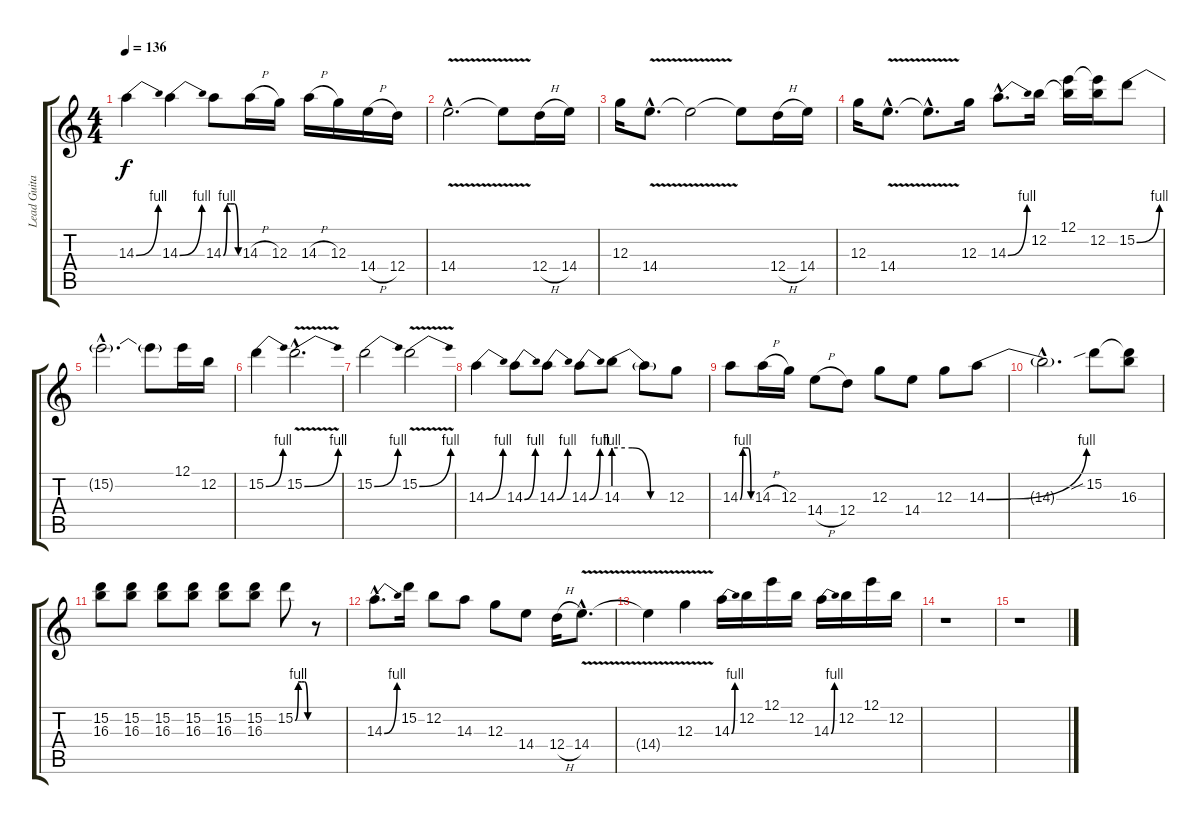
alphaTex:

\track ("Lead Guitar I" "Lead Guita") {instrument distortionguitar}
\staff {score tabs}
\tuning (E4 B3 G3 D3 A2 E2) {hide}
\ts (4 4)
\tempo 136
\clef g2
\ks c
14.3{be (bend 0 0 60 4)}.4{dy f} 14.3{be (bend 0 0 60 4)}.4 14.3{be (custom 0 0 15 4 30 4 45 4 60 0)}.8 14.3{h}.16 12.3.16 14.3{h}.16 12.3.16 14.4{h}.16 12.4.16 |
14.4{v hac}.2{d} 14.4{t}.8 12.4{h}.16 14.4.16 |
12.3.16 14.4{v hac}.8{d} 14.4{t}.2 14.4{t}.8 12.4{h}.16 14.4.16 |
12.3.16 14.4{v hac}.8{d} 14.4{hac t}.8{d} 12.3.16 14.3{be (bend 0 0 60 4) hac}.8{d} 12.2.16 (12.1 12.2{t}).16 (12.1{t} 12.2).16 15.2{be (bend 0 0 60 4)}.8 |
15.2{hac t}.2{d} 15.2{t}.8 12.1.16 12.2.16 |
15.2{be (bend 0 0 60 4)}.4 15.2{be (bend 0 0 60 4) v hac}.2{d} |
15.2{be (bend 0 0 60 4)}.2 15.2{be (bend 0 0 60 4) v}.2 |
14.3{be (bend 0 0 60 4)}.4 14.3{be (bend 0 0 60 4)}.8 14.3{be (bend 0 0 60 4)}.8 14.3{be (bend 0 0 60 4)}.8 14.3{be (custom 0 4 20 4 40 0 60 0)}.8 14.3{t}.8 12.3.8 |
14.3{be (custom 0 0 15 4 30 4 45 4 60 0)}.8 14.3{h}.16 12.3.16 14.4{h}.8 12.4.8 12.3.8 14.4.8 12.3.8 14.3{be (bend 0 0 60 4)}.8 |
14.3{hac t}.2{d} 15.2{sib}.8 (15.2{t} 16.3).8 |
(15.2 16.3).8 (15.2 16.3).8 (15.2 16.3).8 (15.2 16.3).8 (15.2 16.3).8 (15.2 16.3).8 15.2{be (custom 0 0 15 4 30 4 45 4 60 0)}.8 r.8 |
14.3{be (bend 0 0 60 4) hac}.8{d} 15.2.16 12.2.8 14.3.8 12.3.8 14.4.8 12.4{h}.16 14.4{v hac}.8{d} |
14.4{t}.4 12.3{v}.4 14.3{be (bend 0 0 60 4)}.16 12.2.16 12.1.16 12.2.16 14.3{be (bend 0 0 60 4)}.16 12.2.16 12.1.16 12.2.16 |
r.1 |
r.1
